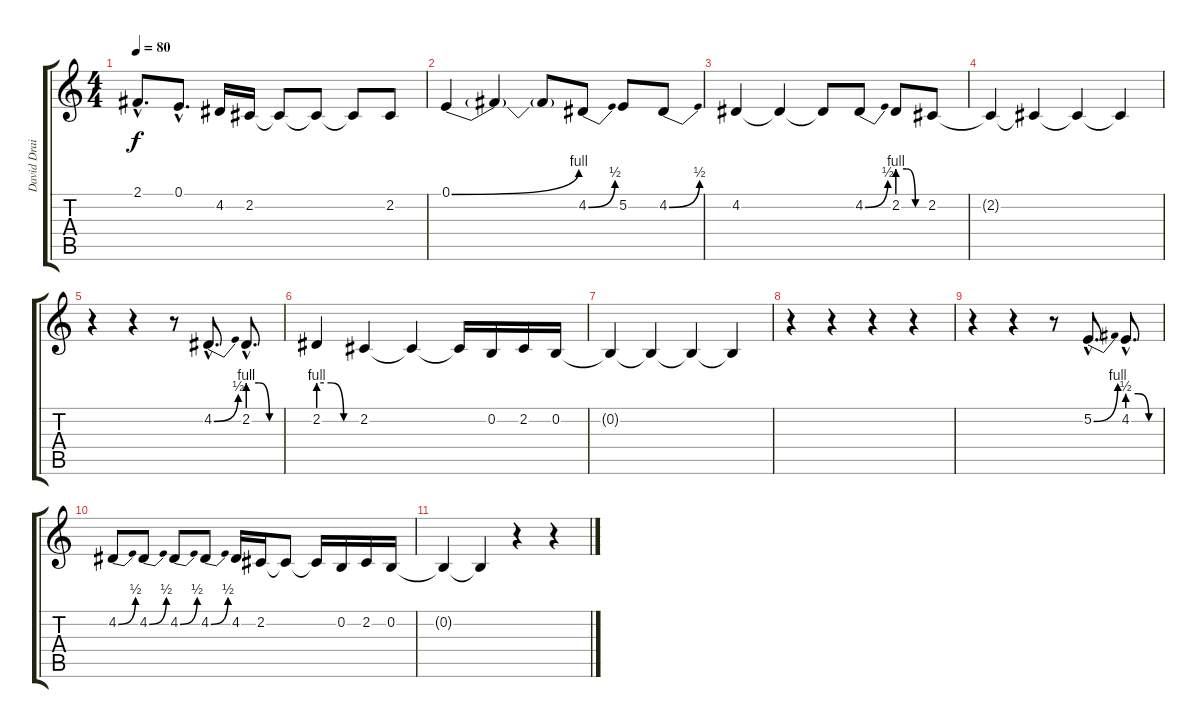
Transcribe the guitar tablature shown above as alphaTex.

\track ("David Draiman (Vocals)" "David Drai") {instrument harmonica}
\staff {score tabs}
\tuning (E4 B3 G3 D3 A2 E2) {hide}
\ts (4 4)
\tempo 80
\clef g2
\ks c
2.1{hac}.8{d dy f} 0.1{hac}.8{d} 4.2.16 2.2.16 2.2{t}.8 2.2{t}.8 2.2{t}.8 2.2.8 |
0.1{be (bend 0 0 60 4)}.4 0.1{t}.4 0.1{t}.8 4.2{be (bend 0 0 60 2)}.8 5.2.8 4.2{be (bend 0 0 60 2)}.8 |
4.2.4 4.2{t}.4 4.2{t}.8 4.2{be (bend 0 0 60 2)}.8 2.2{be (custom 0 4 20 4 40 0 60 0)}.8 2.2.8 |
2.2{t}.4 2.2{t}.4 2.2{t}.4 2.2{t}.4 |
r.4 r.4 r.8 4.2{be (bend 0 0 60 2) hac}.8{d} 2.2{be (custom 0 4 20 4 40 0 60 0) hac}.8{d} |
2.2{be (custom 0 4 20 4 40 0 60 0)}.4 2.2.4 2.2{t}.4 2.2{t}.16 0.2.16 2.2.16 0.2.16 |
0.2{t}.4 0.2{t}.4 0.2{t}.4 0.2{t}.4 |
r.4 r.4 r.4 r.4 |
r.4 r.4 r.8 5.2{be (bend 0 0 60 4) hac}.8{d} 4.2{be (custom 0 2 20 2 40 0 60 0) hac}.8{d} |
4.2{be (bend 0 0 60 2)}.8 4.2{be (bend 0 0 60 2)}.8 4.2{be (bend 0 0 60 2)}.8 4.2{be (bend 0 0 60 2)}.8 4.2.16 2.2.16 2.2{t}.8 2.2{t}.16 0.2.16 2.2.16 0.2.16 |
0.2{t}.4 0.2{t}.4 r.4 r.4
